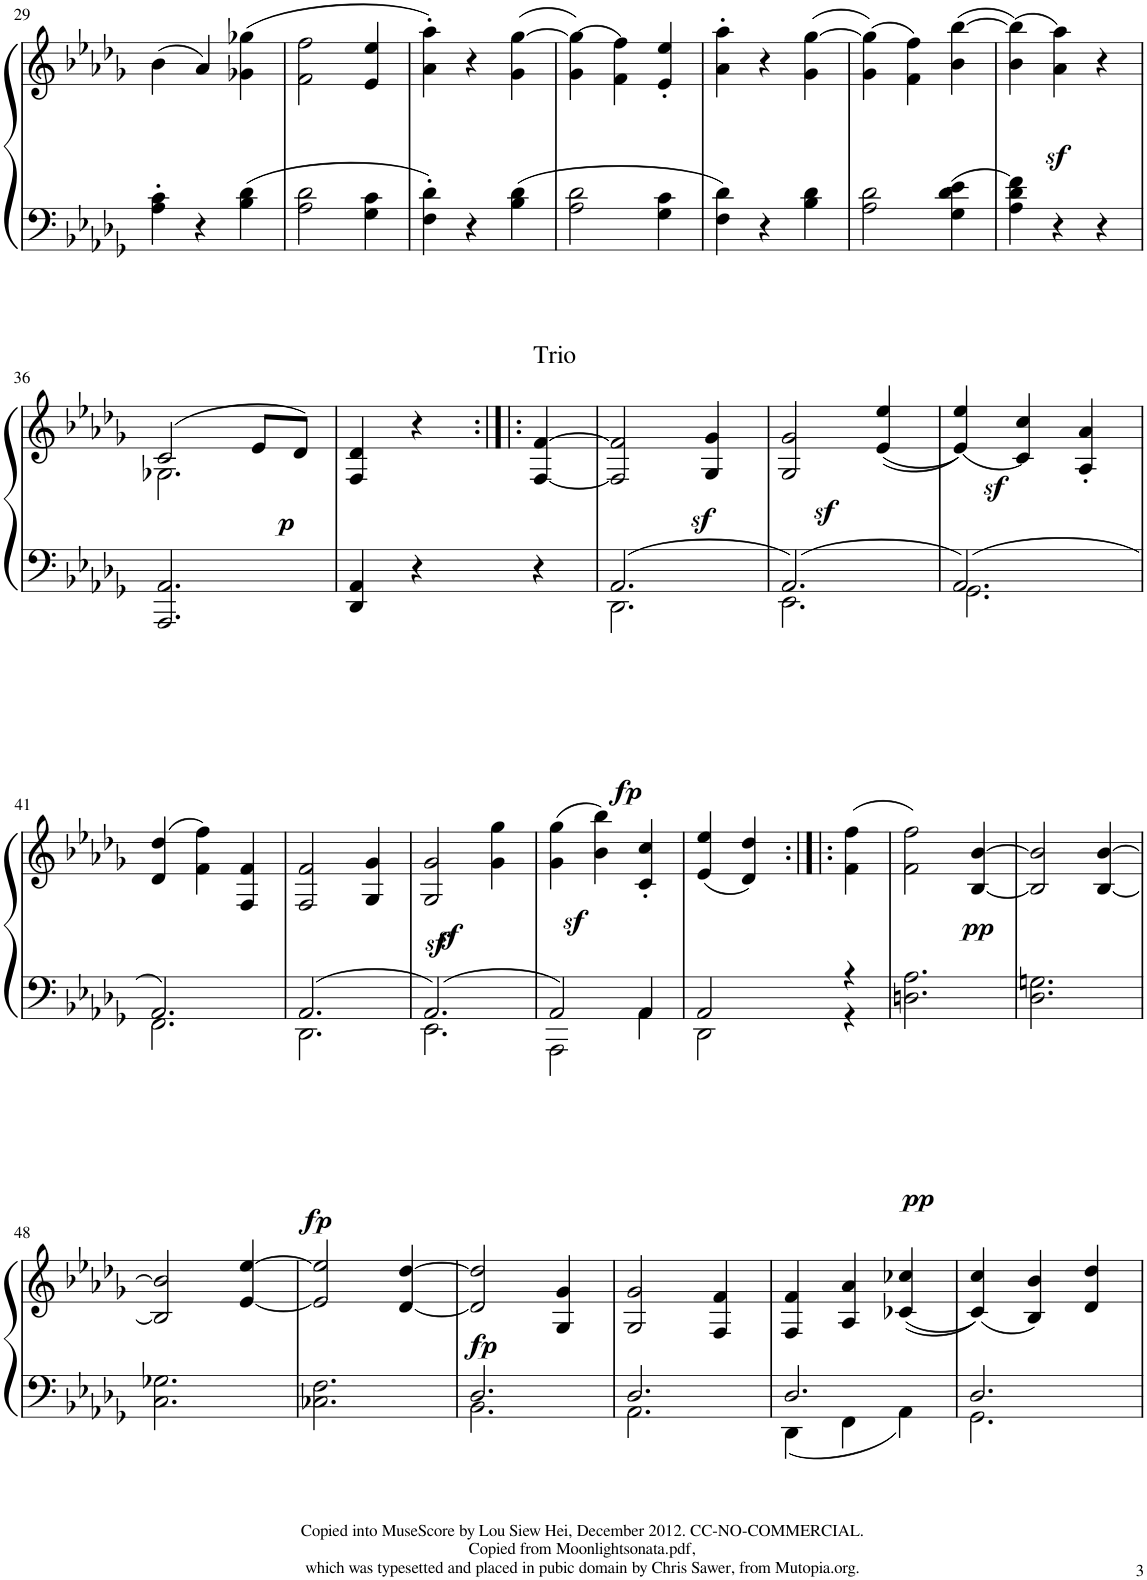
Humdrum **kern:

**kern	**kern	**dynam
*part1	*part1	*part1
*staff2	*staff1	*staff1/2
*I"Piano	*	*
*I'Pno	*	*
!!LO:PB:g=z
*clefF4	*clefG2	*
*k[b-e-a-d-g-]	*k[b-e-a-d-g-]	*
*M3/4	*M3/4	*
=29	=29	=29
4A-\' 4c\'	(4b-\	.
4r	4a-/)	.
4B-\ 4d-\	(4g-X\ 4gg-X\	.
=30	=30	=30
2A-\ 2d-\	2f\ 2ff\	.
4G-\ 4c\	4e-/ 4ee-/	.
=31	=31	=31
4F\' 4d-\'	4a-\' 4aa-\')	.
4r	4r	.
4B-\ 4d-\	(4g-\ [4gg-\	.
=32	=32	=32
2A-\ 2d-\	(4g-\ 4gg-\])	.
.	4f\ 4ff\)	.
4G-\ 4c\	4e-/' 4ee-/'	.
=33	=33	=33
4F\ 4d-\	4a-\' 4aa-\'	.
4r	4r	.
4B-\ 4d-\	(4g-\ [4gg-\	.
=34	=34	=34
2A-\ 2d-\	(4g-\ 4gg-\])	.
.	4f\ 4ff\)	.
4G-\ 4d-\ 4e-\	(4b-\z< [4bb-\z<	.
=35	=35	=35
4A-\ 4d-\ 4f\	(4b-\ 4bb-\])	.
4r	4a-\ 4aa-\)	.
4r	4r	.
!!LO:LB:g=z
=36	=36	=36
*	*^	*
!	!	!	!LO:DY:b
2.AAA-/ 2.AA-/	(2c/	2.G-X\	p
.	8e-/L	.	.
.	8d-/J)	.	.
*	*v	*v	*
==37	==37	==37
4DD-/ 4AA-/	4F/ 4d-/	.
4r	4r	.
!	!LO:TX:a:t=Trio	!
4r	[4F/z< [4f/z<	.
=38	=38	=38
*^	*	*
!	!	!	!LO:DY:b=2
2.AA-/	2.DD-\	2F/] 2f/]	fp
.	.	4G-/z< 4g-/z<	.
=39	=39	=39	=39
2.AA-/	2.EE-\	2G-/ 2g-/	.
.	.	((4e-/z< 4ee-/z<	.
=40	=40	=40	=40
2.AA-/	2.GG-\	(4e-/ 4ee-/))	.
.	.	4c/ 4cc/)	.
.	.	4A-/' 4a-/'	.
!!LO:LB:g=z
=41	=41	=41	=41
2.AA-/	2.FF\	(4d-/ 4dd-/	.
.	.	4f\ 4ff\)	.
.	.	4F/z< 4f/z<	.
=42	=42	=42	=42
!	!	!	!LO:DY:b=2
2.AA-/	2.DD-\	2F/ 2f/	fp
.	.	4G-/z< 4g-/z<	.
=43	=43	=43	=43
2.AA-/	2.EE-\	2G-/ 2g-/	.
.	.	4g-\z< 4gg-\z<	.
=44	=44	=44	=44
2AA-/	2AAA-\	(4g-\ 4gg-\	.
.	.	4b-\ 4bb-\)	.
4AA-/	4AA-\	4c/' 4cc/'	.
==45	==45	==45	==45
2AA-/	2DD-\	(4e-/ 4ee-/	.
.	.	4d-/ 4dd-/)	.
!	!	!	!LO:DY:b
4r	4r	(4f\ 4ff\	pp
=46	=46	=46	=46
!	!	!	!LO:DY:b=2
*v	*v	*	*
2.Dn\ 2.A-\	2f\ 2ff\)	pp
.	[4B-/ [4b-/	.
=47	=47	=47
2.D-\ 2.Gn\	2B-/] 2b-/]	.
.	[4B-/ [4b-/	.
!!LO:LB:g=z
=48	=48	=48
2.C\ 2.G-X\	2B-/] 2b-/]	.
.	[4e-/ [4ee-/	.
=49	=49	=49
2.C-X\ 2.F\	2e-/] 2ee-/]	.
.	[4d-/ [4dd-/	.
=50	=50	=50
*^	*	*
!	!	!	!LO:DY:b
2.D-/	2.BB-\	2d-/] 2dd-/]	fp
.	.	4G-/ 4g-/	.
=51	=51	=51	=51
2.D-/	2.AA-\	2G-/ 2g-/	.
.	.	4F/ 4f/	.
=52	=52	=52	=52
2.D-/	4DD-\	4F/ 4f/	.
.	4FF\	4A-/ 4a-/	.
.	4AA-\	((4c-X/ 4cc-X/	.
=53	=53	=53	=53
2.D-/	2.GG-\	(4c/ 4cc/))	.
.	.	4B-/ 4b-/)	.
.	.	4d-/ 4dd-/	.
*v	*v	*	*
=	=	=
*-	*-	*-
